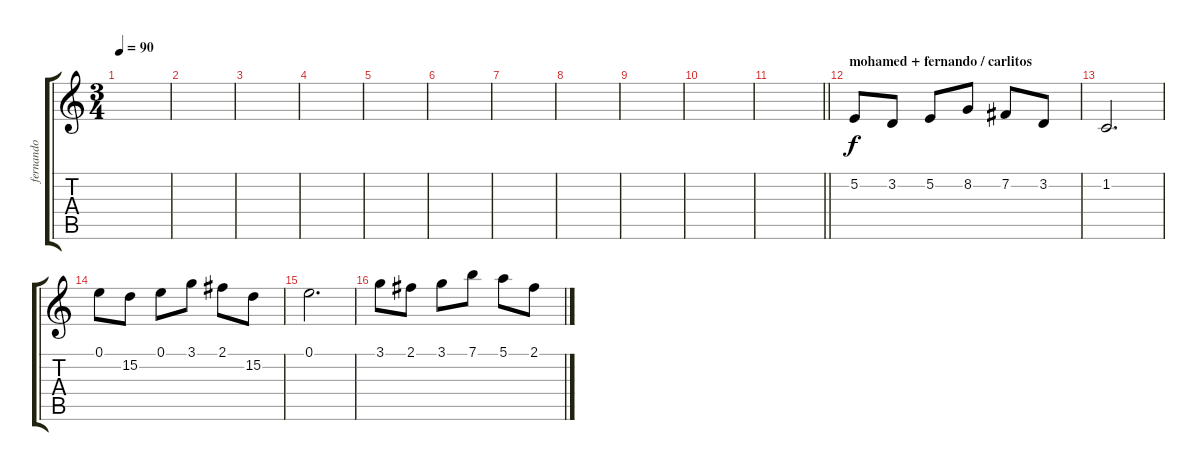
\track ("fernando" "fernando") {instrument piccolo}
\staff {score tabs}
\tuning (E5 B3 G3 D3 A2 E2) {hide}
\ts (3 4)
\tempo 90
\clef g2
\ks c
|
|
|
|
|
|
|
|
|
|
\barLineRight lightlight
|
\section ("" "mohamed + fernando / carlitos")
5.2.8 3.2.8 5.2.8 8.2.8 7.2.8 3.2.8 |
1.2.2{d} |
0.1.8 15.2.8 0.1.8 3.1.8 2.1.8 15.2.8 |
0.1.2{d} |
3.1.8 2.1.8 3.1.8 7.1.8 5.1.8 2.1.8
